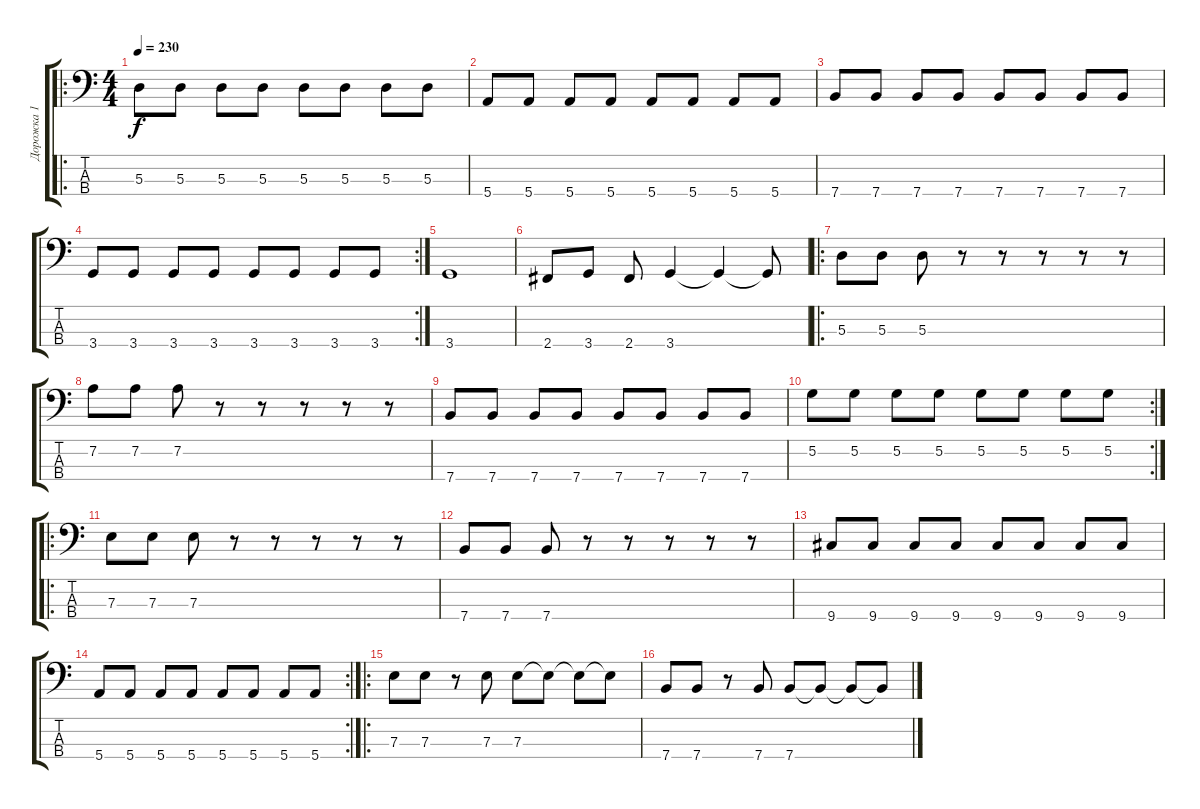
\track ("Дорожка 1" "Дорожка 1") {instrument electricbasspick}
\staff {score tabs}
\tuning (G2 D2 A1 E1) {hide}
\ro
\ts (4 4)
\tempo 230
\clef f4
\ks c
5.3.8{dy f} 5.3.8 5.3.8 5.3.8 5.3.8 5.3.8 5.3.8 5.3.8 |
5.4.8 5.4.8 5.4.8 5.4.8 5.4.8 5.4.8 5.4.8 5.4.8 |
7.4.8 7.4.8 7.4.8 7.4.8 7.4.8 7.4.8 7.4.8 7.4.8 |
\rc 2
3.4.8 3.4.8 3.4.8 3.4.8 3.4.8 3.4.8 3.4.8 3.4.8 |
3.4.1 |
2.4.8 3.4.8 2.4.8 3.4.4 3.4{t}.4 3.4{t}.8 |
\ro
5.3.8 5.3.8 5.3.8 r.8 r.8 r.8 r.8 r.8 |
7.2.8 7.2.8 7.2.8 r.8 r.8 r.8 r.8 r.8 |
7.4.8 7.4.8 7.4.8 7.4.8 7.4.8 7.4.8 7.4.8 7.4.8 |
\rc 2
5.2.8 5.2.8 5.2.8 5.2.8 5.2.8 5.2.8 5.2.8 5.2.8 |
\ro
7.3.8 7.3.8 7.3.8 r.8 r.8 r.8 r.8 r.8 |
7.4.8 7.4.8 7.4.8 r.8 r.8 r.8 r.8 r.8 |
9.4.8 9.4.8 9.4.8 9.4.8 9.4.8 9.4.8 9.4.8 9.4.8 |
\rc 2
5.4.8 5.4.8 5.4.8 5.4.8 5.4.8 5.4.8 5.4.8 5.4.8 |
\ro
7.3.8 7.3.8 r.8 7.3.8 7.3.8 7.3{t}.8 7.3{t}.8 7.3{t}.8 |
7.4.8 7.4.8 r.8 7.4.8 7.4.8 7.4{t}.8 7.4{t}.8 7.4{t}.8
